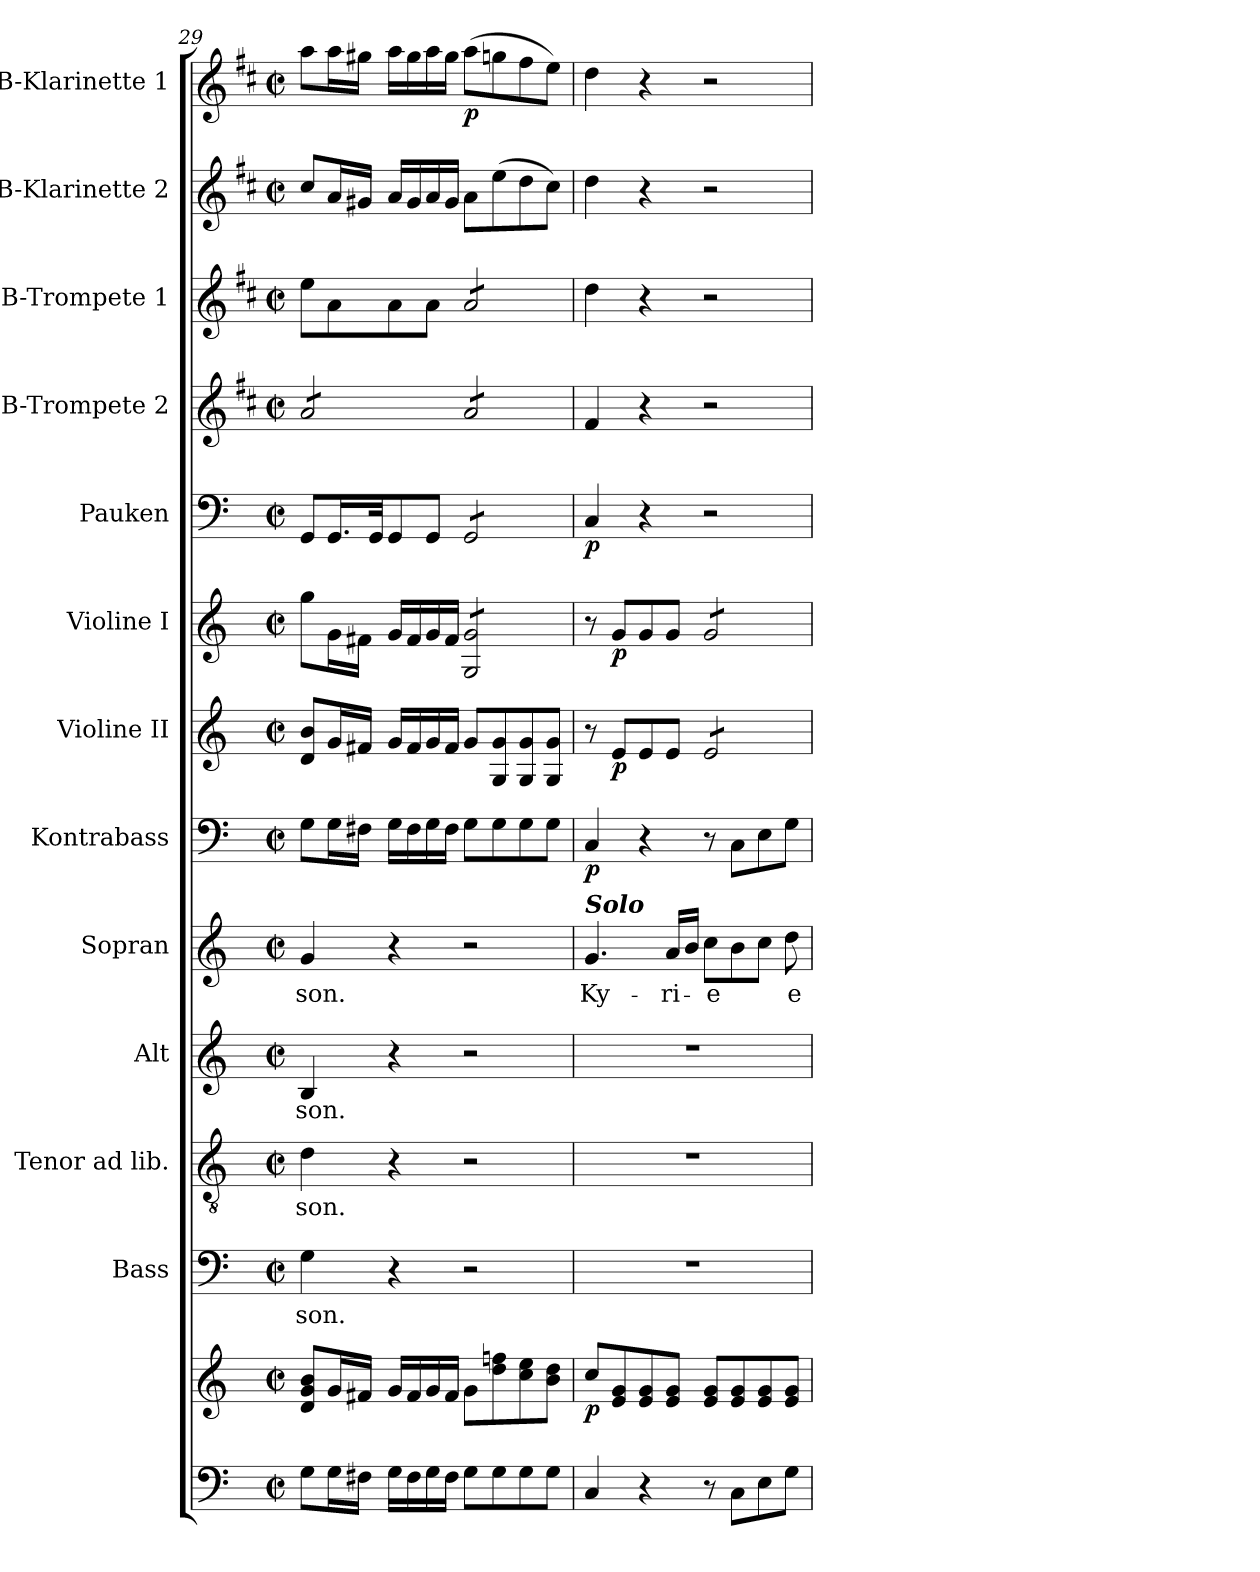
**kern	**kern	**dynam	**kern	**text	**kern	**text	**kern	**text	**kern	**text	**kern	**dynam	**kern	**dynam	**kern	**dynam	**kern	**dynam	**kern	**kern	**kern	**kern	**dynam
*part13	*part13	*part13	*part12	*part12	*part11	*part11	*part10	*part10	*part9	*part9	*part8	*part8	*part7	*part7	*part6	*part6	*part5	*part5	*part4	*part3	*part2	*part1	*part1
*staff14	*staff13	*staff13/14	*staff12	*staff12	*staff11	*staff11	*staff10	*staff10	*staff9	*staff9	*staff8	*staff8	*staff7	*staff7	*staff6	*staff6	*staff5	*staff5	*staff4	*staff3	*staff2	*staff1	*staff1
*	*	*	*I"Bass	*	*I"Tenor ad lib.	*	*I"Alt	*	*I"Sopran	*	*I"Kontrabass	*	*I"Violine II	*	*I"Violine I	*	*I"Pauken	*	*I"B-Trompete 2	*I"B-Trompete 1	*I"B-Klarinette 2	*I"B-Klarinette 1	*
*	*	*	*I'B.	*	*I'T.	*	*I'A.	*	*I'S.	*	*I'Kb.	*	*I'Vl. II	*	*I'Vl. I	*	*I'Pk.	*	*I'Trp. 2	*I'Trp. 1	*I'B Kl. 2	*I'B Kl. 1	*
*clefF4	*clefG2	*	*clefF4	*	*clefGv2	*	*clefG2	*	*clefG2	*	*clefF4	*	*clefG2	*	*clefG2	*	*clefF4	*	*clefG2	*clefG2	*clefG2	*clefG2	*
*	*	*	*	*	*	*	*	*	*	*	*ITrd7c12	*	*	*	*	*	*	*	*ITrd1c2	*ITrd1c2	*ITrd1c2	*ITrd1c2	*
*k[]	*k[]	*	*k[]	*	*k[]	*	*k[]	*	*k[]	*	*k[]	*	*k[]	*	*k[]	*	*k[]	*	*k[]	*k[]	*k[]	*k[]	*
*C:	*C:	*	*C:	*	*C:	*	*C:	*	*C:	*	*C:	*	*C:	*	*C:	*	*C:	*	*C:	*C:	*C:	*C:	*
*M2/2	*M2/2	*	*M2/2	*	*M2/2	*	*M2/2	*	*M2/2	*	*M2/2	*	*M2/2	*	*M2/2	*	*M2/2	*	*M2/2	*M2/2	*M2/2	*M2/2	*
*met(c|)	*met(c|)	*	*met(c|)	*	*met(c|)	*	*met(c|)	*	*met(c|)	*	*met(c|)	*	*met(c|)	*	*met(c|)	*	*met(c|)	*	*met(c|)	*met(c|)	*met(c|)	*met(c|)	*
=29	=29	=29	=29	=29	=29	=29	=29	=29	=29	=29	=29	=29	=29	=29	=29	=29	=29	=29	=29	=29	=29	=29	=29
!	!	!	!	!LO:LY:b	!	!LO:LY:b	!	!LO:LY:b	!	!LO:LY:b	!	!	!	!	!	!	!	!	!	!	!	!	!
*	*	*	*	*	*	*	*	*	*	*	*	*	*	*	*	*	*	*	*tremolo	*	*	*	*
8G\L	8d/ 8g/ 8b/L	.	4G\	-son.	4d\	-son.	4B/	-son.	4g/	-son.	8GG\L	.	8d/ 8b/L	.	8gg\L	.	8GG/L	.	8g/L	8dd\L	8b/L	8gg\L	.
16G\L	16g/L	.	.	.	.	.	.	.	.	.	16GG\L	.	16g/L	.	16g\L	.	16.GG/L	.	8g/	8g\	16g/L	16gg\L	.
16F#X\JJ	16f#X/JJ	.	.	.	.	.	.	.	.	.	16FF#X\JJ	.	16f#X/JJ	.	16f#X\JJ	.	.	.	.	.	16f#X/JJ	16ff#X\JJ	.
.	.	.	.	.	.	.	.	.	.	.	.	.	.	.	.	.	32GG/Jk	.	.	.	.	.	.
16G\LL	16g/LL	.	4r	.	4r	.	4r	.	4r	.	16GG\LL	.	16g/LL	.	16g/LL	.	8GG/	.	8g/	8g\	16g/LL	16gg\LL	.
16F#\	16f#/	.	.	.	.	.	.	.	.	.	16FF#\	.	16f#/	.	16f#/	.	.	.	.	.	16f#/	16ff#\	.
16G\	16g/	.	.	.	.	.	.	.	.	.	16GG\	.	16g/	.	16g/	.	8GG/J	.	8g/J	8g\J	16g/	16gg\	.
16F#\JJ	16f#/JJ	.	.	.	.	.	.	.	.	.	16FF#\JJ	.	16f#/JJ	.	16f#/JJ	.	.	.	.	.	16f#/JJ	16ff#\JJ	.
!	!	!	!	!	!	!	!	!	!	!	!	!	!	!	!	!	!	!	!	!	!	!	!LO:DY:b
*	*	*	*	*	*	*	*	*	*	*	*	*	*	*	*tremolo	*	*	*	*	*	*	*	*
*	*	*	*	*	*	*	*	*	*	*	*	*	*	*	*	*	*tremolo	*	*	*	*	*	*
*	*	*	*	*	*	*	*	*	*	*	*	*	*	*	*	*	*	*	*	*tremolo	*	*	*
8G\L	8g\L	.	2r	.	2r	.	2r	.	2r	.	8GG\L	.	8g/L	.	8G/ 8g/L	.	8GG/L	.	8g/L	8g/L	8g\L	(>8gg\L	p
8G\	8dd\ 8ffn\	.	.	.	.	.	.	.	.	.	8GG\	.	8G/ 8g/	.	8G/ 8g/	.	8GG/	.	8g/	8g/	(>8dd\	8ffn\	.
8G\	8cc\ 8ee\	.	.	.	.	.	.	.	.	.	8GG\	.	8G/ 8g/	.	8G/ 8g/	.	8GG/	.	8g/	8g/	8cc\	8ee\	.
8G\J	8b\ 8dd\J	.	.	.	.	.	.	.	.	.	8GG\J	.	8G/ 8g/J	.	8G/ 8g/J	.	8GG/J	.	8g/J	8g/J	8b\J)	8dd\J)	.
*	*	*	*	*	*	*	*	*	*	*	*	*	*	*	*	*	*	*	*	*Xtremolo	*	*	*
*	*	*	*	*	*	*	*	*	*	*	*	*	*	*	*	*	*	*	*Xtremolo	*	*	*	*
*	*	*	*	*	*	*	*	*	*	*	*	*	*	*	*	*	*Xtremolo	*	*	*	*	*	*
*	*	*	*	*	*	*	*	*	*	*	*	*	*	*	*Xtremolo	*	*	*	*	*	*	*	*
=30	=30	=30	=30	=30	=30	=30	=30	=30	=30	=30	=30	=30	=30	=30	=30	=30	=30	=30	=30	=30	=30	=30	=30
!	!	!	!	!	!	!	!	!	!LO:TX:a:Bi:t=Solo	!	!	!	!	!	!	!	!	!	!	!	!	!	!
!	!	!LO:DY:b	!	!	!	!	!	!	!	!LO:LY:b	!	!LO:DY:b	!	!	!	!	!	!LO:DY:b	!	!	!	!	!
4C/	8cc/L	p	1r	.	1r	.	1r	.	4.g/	Ky-	4CC/	p	8r	.	8r	.	4C/	p	4e/	4cc\	4cc\	4cc\	.
!	!	!	!	!	!	!	!	!	!	!	!	!	!	!LO:DY:b	!	!LO:DY:b	!	!	!	!	!	!	!
.	8e/ 8g/	.	.	.	.	.	.	.	.	.	.	.	8e/L	p	8g/L	p	.	.	.	.	.	.	.
4r	8e/ 8g/	.	.	.	.	.	.	.	.	.	4r	.	8e/	.	8g/	.	4r	.	4r	4r	4r	4r	.
!	!	!	!	!	!	!	!	!	!	!LO:LY:b	!	!	!	!	!	!	!	!	!	!	!	!	!
.	8e/ 8g/J	.	.	.	.	.	.	.	16a/LL	-ri-	.	.	8e/J	.	8g/J	.	.	.	.	.	.	.	.
.	.	.	.	.	.	.	.	.	16b/JJ	.	.	.	.	.	.	.	.	.	.	.	.	.	.
!	!	!	!	!	!	!	!	!	!	!LO:LY:b	!	!	!	!	!	!	!	!	!	!	!	!	!
*	*	*	*	*	*	*	*	*	*	*	*	*	*tremolo	*	*	*	*	*	*	*	*	*	*
*	*	*	*	*	*	*	*	*	*	*	*	*	*	*	*tremolo	*	*	*	*	*	*	*	*
8r	8e/ 8g/L	.	.	.	.	.	.	.	8cc\L	-e	8r	.	8e/L	.	8g/L	.	2r	.	2r	2r	2r	2r	.
8C\L	8e/ 8g/	.	.	.	.	.	.	.	8b\	.	8CC\L	.	8e/	.	8g/	.	.	.	.	.	.	.	.
8E\	8e/ 8g/	.	.	.	.	.	.	.	8cc\J	.	8EE\	.	8e/	.	8g/	.	.	.	.	.	.	.	.
!	!	!	!	!	!	!	!	!	!	!LO:LY:b	!	!	!	!	!	!	!	!	!	!	!	!	!
8G\J	8e/ 8g/J	.	.	.	.	.	.	.	8dd\	e-	8GG\J	.	8e/J	.	8g/J	.	.	.	.	.	.	.	.
*	*	*	*	*	*	*	*	*	*	*	*	*	*	*	*Xtremolo	*	*	*	*	*	*	*	*
*	*	*	*	*	*	*	*	*	*	*	*	*	*Xtremolo	*	*	*	*	*	*	*	*	*	*
=	=	=	=	=	=	=	=	=	=	=	=	=	=	=	=	=	=	=	=	=	=	=	=
*-	*-	*-	*-	*-	*-	*-	*-	*-	*-	*-	*-	*-	*-	*-	*-	*-	*-	*-	*-	*-	*-	*-	*-
